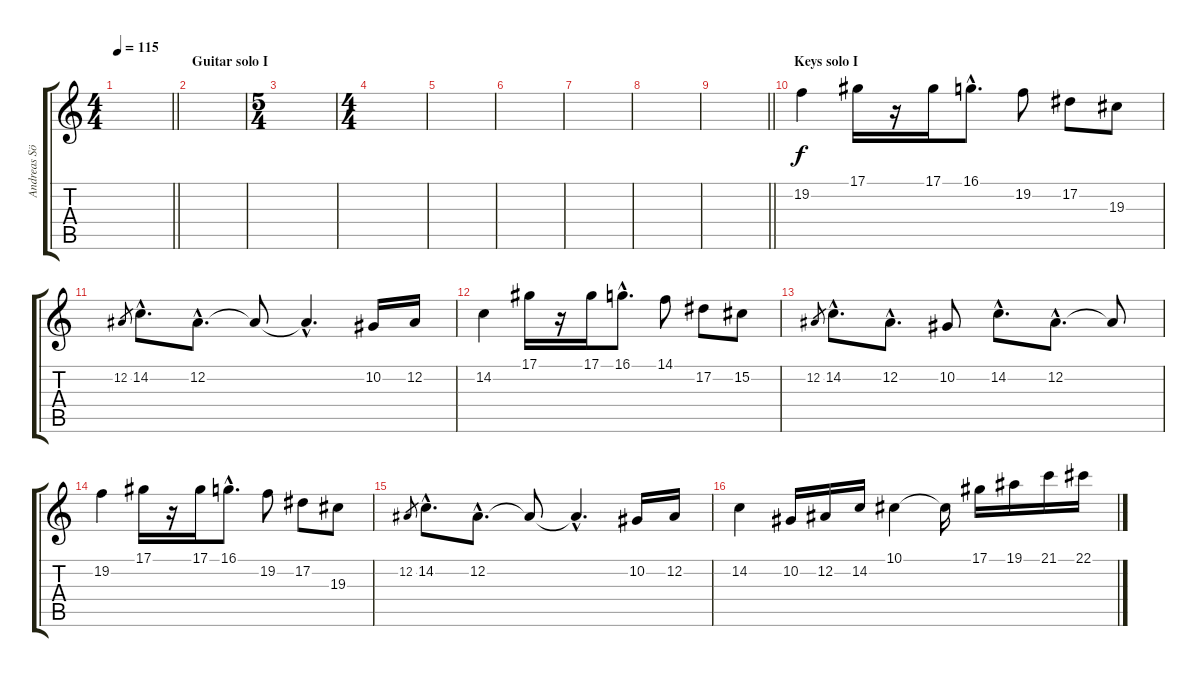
\track ("Andreas Söderin" "Andreas Sö") {instrument lead2sawtooth}
\staff {score tabs}
\tuning (Eb4 Bb3 Gb3 Db3 Ab2 Eb2) {hide}
\ts (4 4)
\tempo 115
\clef g2
\barLineRight lightlight
\ks c
|
\section ("" "Guitar solo I")
|
\ts (5 4)
|
\ts (4 4)
|
|
|
|
|
\barLineRight lightlight
|
\section ("" "Keys solo I")
19.2.4{volume 16} 17.1.16 r.16 17.1.16 16.1{hac}.8{d} 19.2.8 17.2.8 19.3.8 |
12.2.8{gr} 14.2{hac}.8{d} 12.2{hac}.8{d} 12.2{t}.8 12.2{hac t}.4{d} 10.2.16 12.2.16 |
14.2.4 17.1.16 r.16 17.1.16 16.1{hac}.8{d} 14.1.8 17.2.8 15.2.8 |
12.2.8{gr} 14.2{hac}.8{d} 12.2{hac}.8{d} 10.2.8 14.2{hac}.8{d} 12.2{hac}.8{d} 12.2{t}.8 |
19.2.4 17.1.16 r.16 17.1.16 16.1{hac}.8{d} 19.2.8 17.2.8 19.3.8 |
12.2.8{gr} 14.2{hac}.8{d} 12.2{hac}.8{d} 12.2{t}.8 12.2{hac t}.4{d} 10.2.16 12.2.16 |
14.2.4 10.2.16 12.2.16 14.2.16 10.1.4 10.1{t}.16 17.1.16 19.1.16 21.1.16 22.1.16
